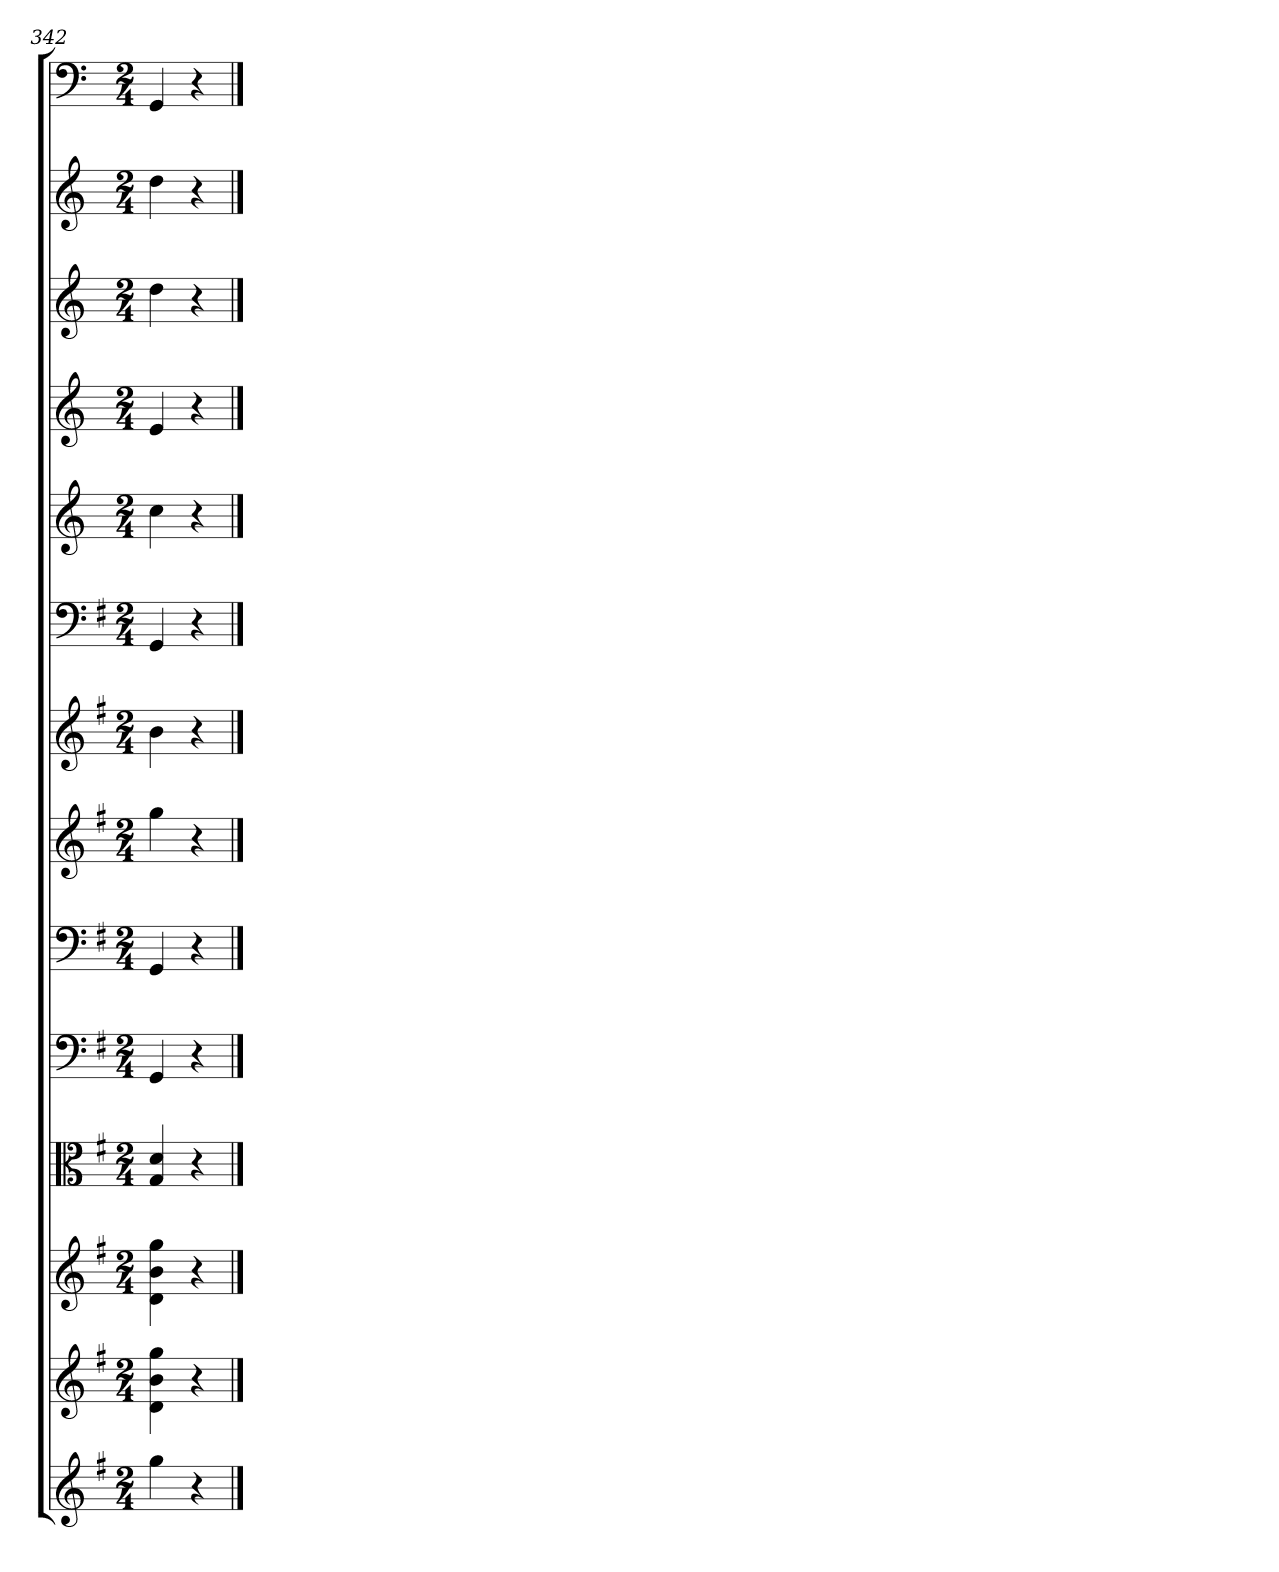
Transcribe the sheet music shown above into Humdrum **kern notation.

**kern	**kern	**kern	**kern	**kern	**kern	**kern	**kern	**kern	**kern	**kern	**kern	**kern	**kern
*part14	*part13	*part12	*part11	*part10	*part9	*part8	*part7	*part6	*part5	*part4	*part3	*part2	*part1
*staff14	*staff13	*staff12	*staff11	*staff10	*staff9	*staff8	*staff7	*staff6	*staff5	*staff4	*staff3	*staff2	*staff1
*	*	*	*clefC3	*clefF4	*clefF4	*	*	*clefF4	*	*	*	*	*clefF4
*k[f#]	*k[f#]	*k[f#]	*k[f#]	*k[f#]	*k[f#]	*k[f#]	*k[f#]	*k[f#]	*k[]	*k[]	*k[]	*k[]	*k[]
*M2/4	*M2/4	*M2/4	*M2/4	*M2/4	*M2/4	*M2/4	*M2/4	*M2/4	*M2/4	*M2/4	*M2/4	*M2/4	*M2/4
=342	=342	=342	=342	=342	=342	=342	=342	=342	=342	=342	=342	=342	=342
4gg	4d 4b 4gg	4d 4b 4gg	4G 4d	4GG	4GG	4gg	4b	4GG	4cc	4e	4dd	4dd	4GG
4r	4r	4r	4r	4r	4r	4r	4r	4r	4r	4r	4r	4r	4r
==	==	==	==	==	==	==	==	==	==	==	==	==	==
*-	*-	*-	*-	*-	*-	*-	*-	*-	*-	*-	*-	*-	*-
